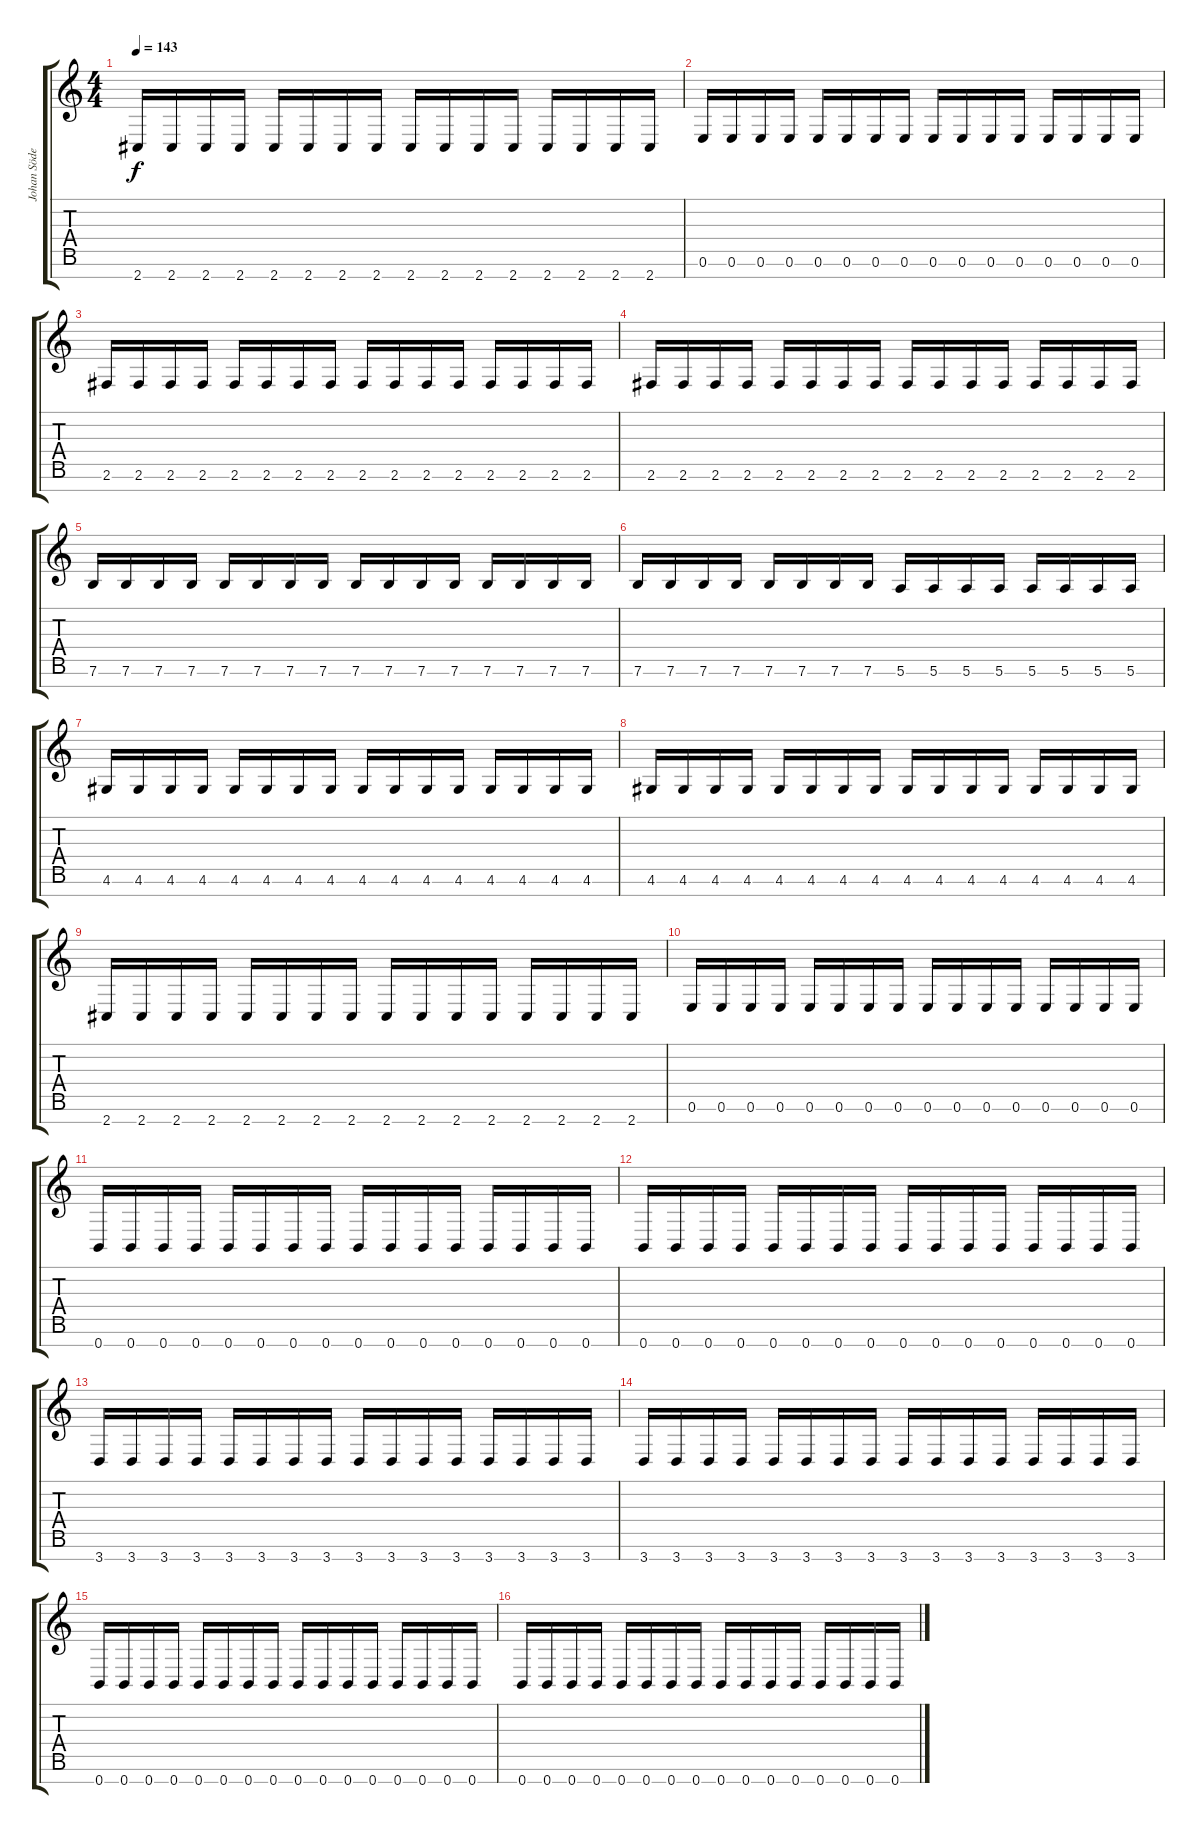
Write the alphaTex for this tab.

\track ("Johan Söderberg" "Johan Söde") {instrument overdrivenguitar}
\staff {score tabs}
\tuning (E4 B3 Gb3 D3 A2 E2 B1) {hide}
\ts (4 4)
\tempo 143
\clef g2
\ks c
2.7.16{dy f} 2.7.16 2.7.16 2.7.16 2.7.16 2.7.16 2.7.16 2.7.16 2.7.16 2.7.16 2.7.16 2.7.16 2.7.16 2.7.16 2.7.16 2.7.16 |
0.6.16 0.6.16 0.6.16 0.6.16 0.6.16 0.6.16 0.6.16 0.6.16 0.6.16 0.6.16 0.6.16 0.6.16 0.6.16 0.6.16 0.6.16 0.6.16 |
2.6.16 2.6.16 2.6.16 2.6.16 2.6.16 2.6.16 2.6.16 2.6.16 2.6.16 2.6.16 2.6.16 2.6.16 2.6.16 2.6.16 2.6.16 2.6.16 |
2.6.16 2.6.16 2.6.16 2.6.16 2.6.16 2.6.16 2.6.16 2.6.16 2.6.16 2.6.16 2.6.16 2.6.16 2.6.16 2.6.16 2.6.16 2.6.16 |
7.6.16 7.6.16 7.6.16 7.6.16 7.6.16 7.6.16 7.6.16 7.6.16 7.6.16 7.6.16 7.6.16 7.6.16 7.6.16 7.6.16 7.6.16 7.6.16 |
7.6.16 7.6.16 7.6.16 7.6.16 7.6.16 7.6.16 7.6.16 7.6.16 5.6.16 5.6.16 5.6.16 5.6.16 5.6.16 5.6.16 5.6.16 5.6.16 |
4.6.16 4.6.16 4.6.16 4.6.16 4.6.16 4.6.16 4.6.16 4.6.16 4.6.16 4.6.16 4.6.16 4.6.16 4.6.16 4.6.16 4.6.16 4.6.16 |
4.6.16 4.6.16 4.6.16 4.6.16 4.6.16 4.6.16 4.6.16 4.6.16 4.6.16 4.6.16 4.6.16 4.6.16 4.6.16 4.6.16 4.6.16 4.6.16 |
2.7.16 2.7.16 2.7.16 2.7.16 2.7.16 2.7.16 2.7.16 2.7.16 2.7.16 2.7.16 2.7.16 2.7.16 2.7.16 2.7.16 2.7.16 2.7.16 |
0.6.16 0.6.16 0.6.16 0.6.16 0.6.16 0.6.16 0.6.16 0.6.16 0.6.16 0.6.16 0.6.16 0.6.16 0.6.16 0.6.16 0.6.16 0.6.16 |
0.7.16 0.7.16 0.7.16 0.7.16 0.7.16 0.7.16 0.7.16 0.7.16 0.7.16 0.7.16 0.7.16 0.7.16 0.7.16 0.7.16 0.7.16 0.7.16 |
0.7.16 0.7.16 0.7.16 0.7.16 0.7.16 0.7.16 0.7.16 0.7.16 0.7.16 0.7.16 0.7.16 0.7.16 0.7.16 0.7.16 0.7.16 0.7.16 |
3.7.16 3.7.16 3.7.16 3.7.16 3.7.16 3.7.16 3.7.16 3.7.16 3.7.16 3.7.16 3.7.16 3.7.16 3.7.16 3.7.16 3.7.16 3.7.16 |
3.7.16 3.7.16 3.7.16 3.7.16 3.7.16 3.7.16 3.7.16 3.7.16 3.7.16 3.7.16 3.7.16 3.7.16 3.7.16 3.7.16 3.7.16 3.7.16 |
0.7.16 0.7.16 0.7.16 0.7.16 0.7.16 0.7.16 0.7.16 0.7.16 0.7.16 0.7.16 0.7.16 0.7.16 0.7.16 0.7.16 0.7.16 0.7.16 |
0.7.16 0.7.16 0.7.16 0.7.16 0.7.16 0.7.16 0.7.16 0.7.16 0.7.16 0.7.16 0.7.16 0.7.16 0.7.16 0.7.16 0.7.16 0.7.16
